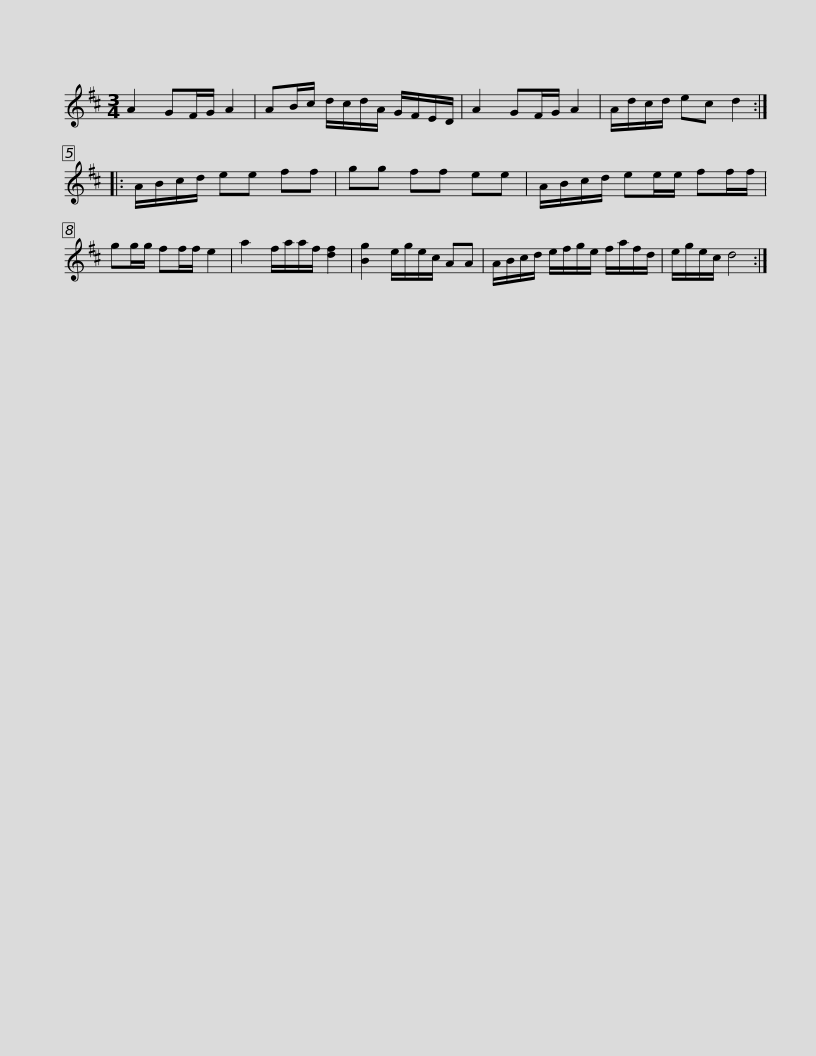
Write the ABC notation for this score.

X:1
L:1/8
M:3/4
I:linebreak $
K:D
V:1 treble
V:1
 A2 GF/G/ A2 | AB/c/ d/c/d/A/ G/F/E/D/ | A2 GF/G/ A2 | A/d/c/d/ ec d2 :: A/B/c/d/ ee ff | %5
 gg ff ee |$ A/B/c/d/ ee/e/ ff/f/ | gg/g/ ff/f/ e2 | a2 f/a/a/f/ [df]2 | [Bg]2 e/g/e/c/ AA | %10
 A/B/c/d/ e/f/g/e/ f/a/f/d/ | e/g/e/c/ d4 :| %12
